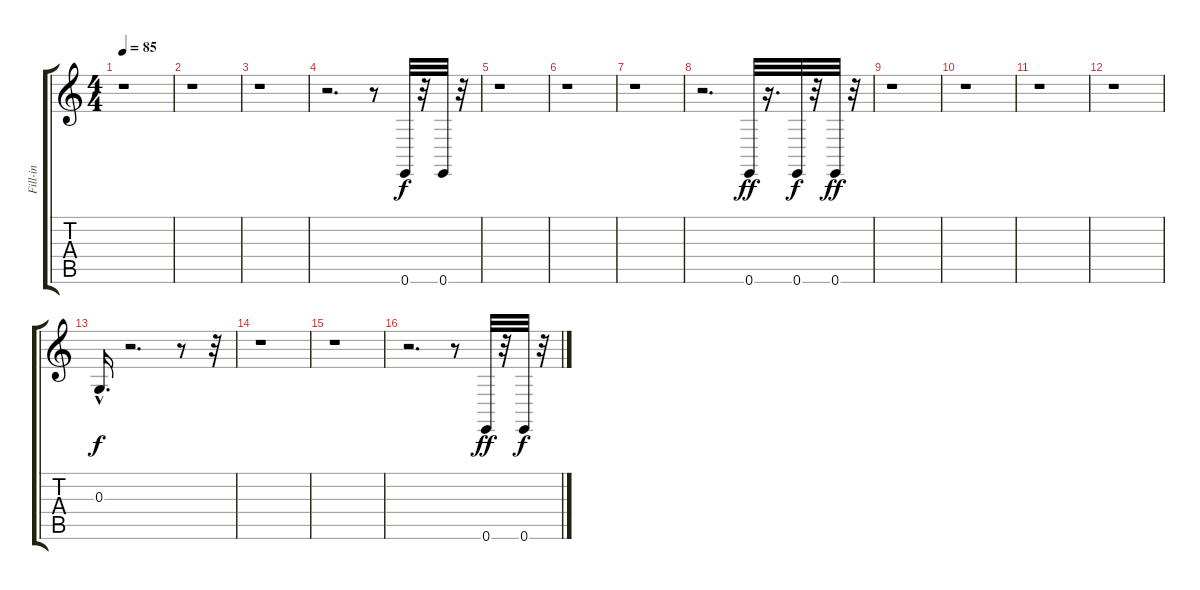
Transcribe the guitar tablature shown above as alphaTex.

\track ("Fill-in             " "Fill-in   ") {instrument acousticgrandpiano}
\staff {score tabs}
\tuning (E4 B3 G3 D3 A2 E2) {hide}
\ts (4 4)
\tempo 85
\clef g2
\ks c
r.1{dy f instrument acousticgrandpiano} |
r.1 |
r.1 |
r.2{d} r.8 0.6.32 r.32 0.6.32 r.32 |
r.1 |
r.1 |
r.1 |
r.2{d} 0.6.32{dy ff} r.16{d} 0.6.32{dy f} r.32 0.6.32{dy ff} r.32 |
r.1 |
r.1 |
r.1 |
r.1 |
0.3{hac}.16{d dy f} r.2{d} r.8 r.32 |
r.1 |
r.1 |
r.2{d} r.8 0.6.32{dy ff} r.32 0.6.32{dy f} r.32
